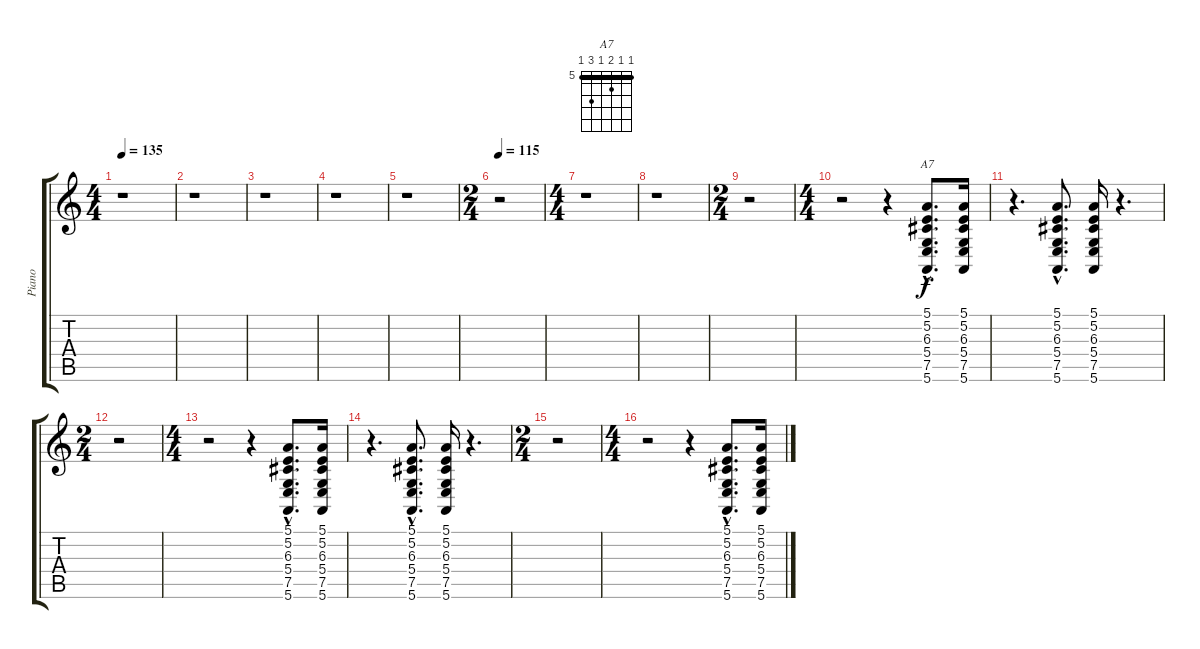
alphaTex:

\track ("Piano" "Piano") {instrument percussiveorgan}
\staff {score tabs}
\tuning (E4 B3 G3 D3 A2 E2) {hide}
\chord ("A7" 5 5 6 5 7 5) {firstfret 5 barre 5}
\ts (4 4)
\tempo 135
\clef g2
\ks c
r.1{dy f} |
r.1 |
r.1 |
r.1 |
r.1 |
\ts (2 4)
\tempo 115
r.2 |
\ts (4 4)
r.1 |
r.1 |
\ts (2 4)
r.2 |
\ts (4 4)
r.2 r.4 (5.1{hac} 5.2{hac} 6.3{hac} 5.4{hac} 7.5{hac} 5.6{hac}).8{d ch "A7"} (5.1 5.2 6.3 5.4 7.5 5.6).16 |
r.4{d} (5.1{hac} 5.2{hac} 6.3{hac} 5.4{hac} 7.5{hac} 5.6{hac}).8{d} (5.1 5.2 6.3 5.4 7.5 5.6).16 r.4{d} |
\ts (2 4)
r.2 |
\ts (4 4)
r.2 r.4 (5.1{hac} 5.2{hac} 6.3{hac} 5.4{hac} 7.5{hac} 5.6{hac}).8{d} (5.1 5.2 6.3 5.4 7.5 5.6).16 |
r.4{d} (5.1{hac} 5.2{hac} 6.3{hac} 5.4{hac} 7.5{hac} 5.6{hac}).8{d} (5.1 5.2 6.3 5.4 7.5 5.6).16 r.4{d} |
\ts (2 4)
r.2 |
\ts (4 4)
r.2 r.4 (5.1{hac} 5.2{hac} 6.3{hac} 5.4{hac} 7.5{hac} 5.6{hac}).8{d} (5.1 5.2 6.3 5.4 7.5 5.6).16
